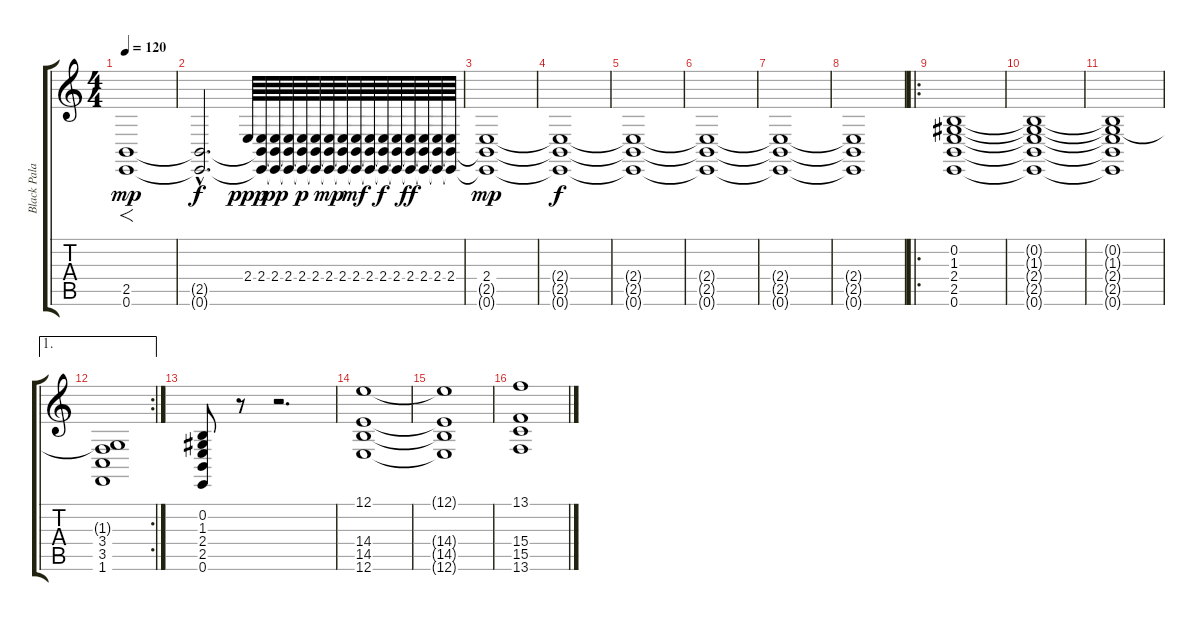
\track ("Black Palace" "Black Pala") {instrument stringensemble1}
\staff {score tabs}
\tuning (E4 B3 G3 D3 A2 E2) {hide}
\ts (4 4)
\tempo 120
\clef g2
\ks c
(2.5 0.6).1{f dy mp instrument stringensemble1} |
(2.5{hac t} 0.6{hac t}).2{d dy f} 2.4.64{dy ppp} (2.4 2.5{t} 0.6{t}).64 (2.4 2.5{t} 0.6{t}).64{dy pp} (2.4 2.5{t} 0.6{t}).64 (2.4 2.5{t} 0.6{t}).64{dy p} (2.4 2.5{t} 0.6{t}).64 (2.4 2.5{t} 0.6{t}).64{dy mp} (2.4 2.5{t} 0.6{t}).64 (2.4 2.5{t} 0.6{t}).64{dy mf} (2.4 2.5{t} 0.6{t}).64 (2.4 2.5{t} 0.6{t}).64{dy f} (2.4 2.5{t} 0.6{t}).64 (2.4 2.5{t} 0.6{t}).64{dy ff} (2.4 2.5{t} 0.6{t}).64 (2.4 2.5{t} 0.6{t}).64 (2.4 2.5{t} 0.6{t}).64 |
(2.4 2.5{t} 0.6{t}).1{dy mp} |
(2.4{t} 2.5{t} 0.6{t}).1{dy f} |
(2.4{t} 2.5{t} 0.6{t}).1 |
(2.4{t} 2.5{t} 0.6{t}).1 |
(2.4{t} 2.5{t} 0.6{t}).1 |
(2.4{t} 2.5{t} 0.6{t}).1 |
\ro
(0.2 1.3 2.4 2.5 0.6).1 |
(0.2{t} 1.3{t} 2.4{t} 2.5{t} 0.6{t}).1 |
(0.2{t} 1.3{t} 2.4{t} 2.5{t} 0.6{t}).1 |
\ae 1
\rc 2
(1.3{t} 3.4 3.5 1.6).1 |
(0.2 1.3 2.4 2.5 0.6).8 r.8 r.2{d} |
(12.1 14.4 14.5 12.6).1{volume 8 instrument choiraahs} |
(12.1{t} 14.4{t} 14.5{t} 12.6{t}).1 |
(13.1 15.4 15.5 13.6).1
